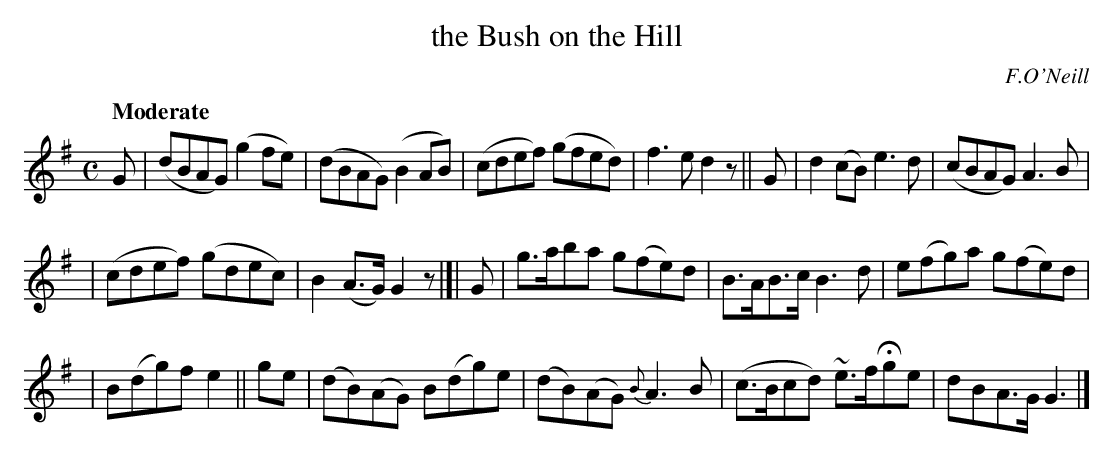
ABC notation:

X:1
T: the Bush on the Hill
O: F.O'Neill
Q: "Moderate"
M: C
L: 1/8
K: G
G | (dBAG) (g2fe) | (dBAG) (B2AB) | (cdef) (gfed) | f3e d2z || G | d2(cB) e3d | (cBAG) A3B |
| (cdef) (gdec) | B2(A>G) G2z |]| G | g>aba g(fe)d | B>AB>c B3d | e(fg)a g(fe)d |
| B(dg)f e2 || ge | (dB)(AG) B(dg)e | (dB)(AG) {B}A3B | (c>Bcd) ~e>fHge | dBA>G G3 |]
